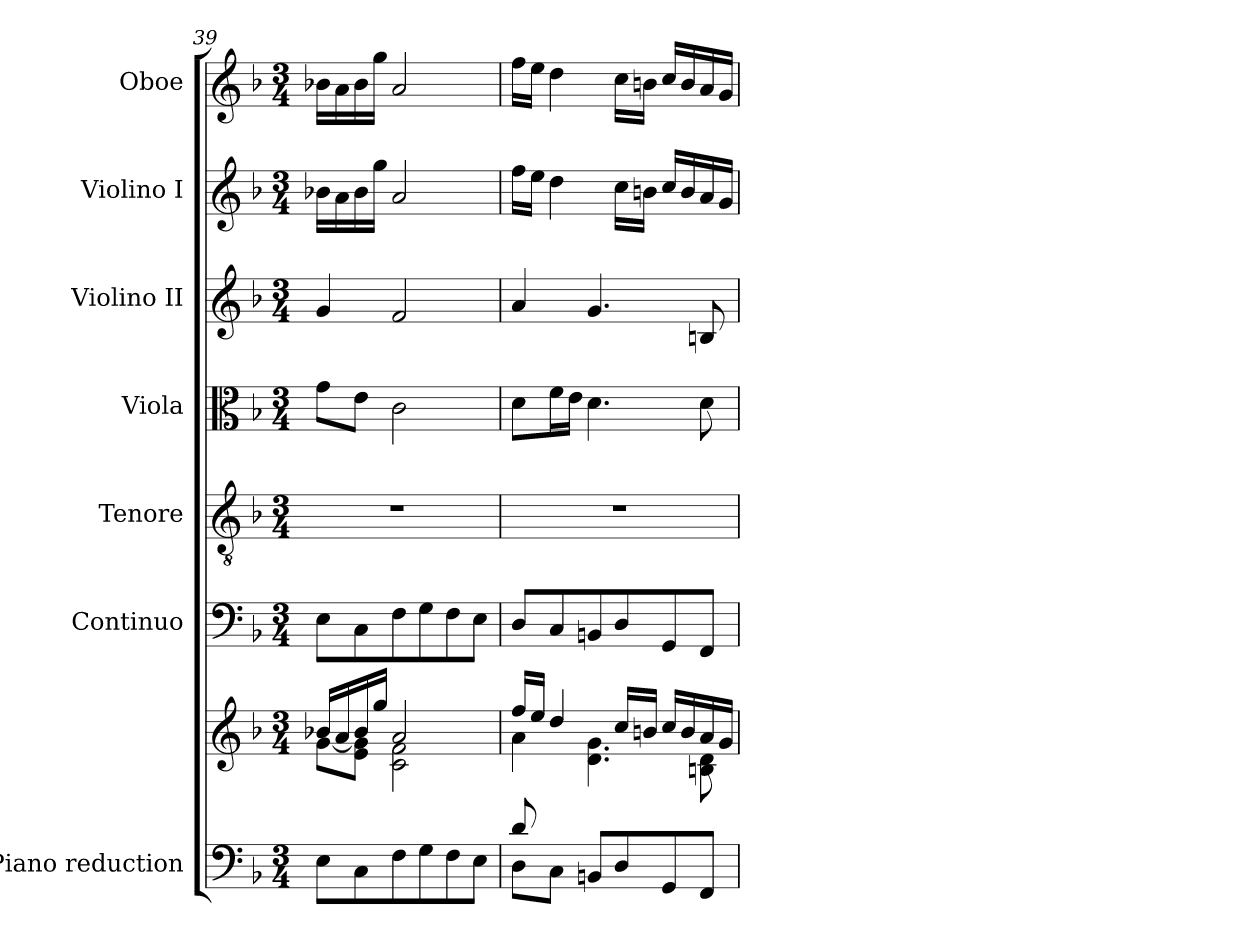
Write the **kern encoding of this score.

**kern	**kern	**kern	**kern	**kern	**kern	**kern	**kern
*part7	*part7	*part6	*part5	*part4	*part3	*part2	*part1
*staff8	*staff7	*staff6	*staff5	*staff4	*staff3	*staff2	*staff1
*I"Piano reduction	*	*I"Continuo	*I"Tenore	*I"Viola	*I"Violino II	*I"Violino I	*I"Oboe
*I'Pno	*	*	*	*I'Vla	*I'Vln	*I'Vln	*I'Ob
*clefF4	*clefG2	*clefF4	*clefGv2	*clefC3	*clefG2	*clefG2	*clefG2
*k[b-]	*k[b-]	*k[b-]	*k[b-]	*k[b-]	*k[b-]	*k[b-]	*k[b-]
*M3/4	*M3/4	*M3/4	*M3/4	*M3/4	*M3/4	*M3/4	*M3/4
=39	=39	=39	=39	=39	=39	=39	=39
*	*^	*	*	*	*	*	*
8E\L	16b-X/LL	[8g\L	8E\L	2.r	8g\L	4g/	16b-X\LL	16b-X\LL
.	16a/	.	.	.	.	.	16a\	16a\
8C\	16b-/	8e\ 8g\]J	8C\	.	8e\J	.	16b-\	16b-\
.	16gg/JJ	.	.	.	.	.	16gg\JJ	16gg\JJ
8F\	2a/	2c\ 2f\	8F\	.	2c\	2f/	2a/	2a/
8G\	.	.	8G\	.	.	.	.	.
8F\	.	.	8F\	.	.	.	.	.
8E\J	.	.	8E\J	.	.	.	.	.
=40	=40	=40	=40	=40	=40	=40	=40	=40
*^	*	*^	*	*	*	*	*	*
8d/L	8D\L	16ff/LL	4a\	8ryy	8D/L	2.r	8d\L	4a/	16ff\LL	16ff\LL
.	.	16ee/JJ	.	.	.	.	.	.	16ee\JJ	16ee\JJ
2ryy	8C\J	4dd/	.	16f\L	8C/	.	16f\L	.	4dd\	4dd\
.	.	.	.	16e\JJ	.	.	16e\JJ	.	.	.
.	8BBn/L	.	4.d\ 4.g\	2ryy	8BBn/	.	4.d\	4.g/	.	.
.	8D/	16cc/LL	.	.	8D/	.	.	.	16cc\LL	16cc\LL
.	.	16bn/JJ	.	.	.	.	.	.	16bn\JJ	16bn\JJ
.	8GG/	16cc/LL	.	.	8GG/	.	.	.	16cc/LL	16cc/LL
.	.	16b/	.	.	.	.	.	.	16b/	16b/
8ryy	8FF/J	16a/	8Bn\ 8d\	.	8FF/J	.	8d\	8Bn/	16a/	16a/
.	.	16g/JJ	.	.	.	.	.	.	16g/JJ	16g/JJ
*v	*v	*	*	*	*	*	*	*	*	*
*	*v	*v	*v	*	*	*	*	*	*
=	=	=	=	=	=	=	=
*-	*-	*-	*-	*-	*-	*-	*-
